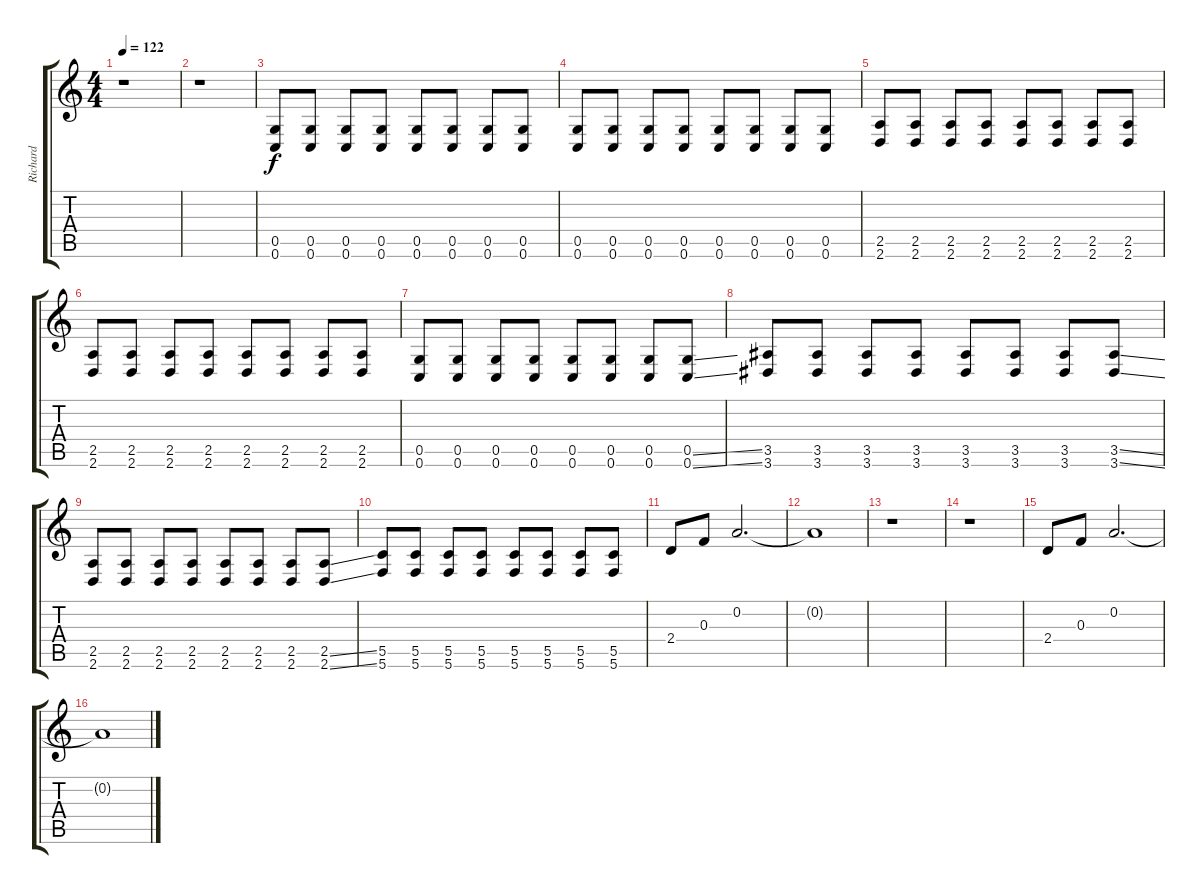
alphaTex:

\track ("Richard " "Richard ") {instrument distortionguitar}
\staff {score tabs}
\tuning (D4 A3 F3 C3 G2 C2) {hide}
\ts (4 4)
\tempo 122
\clef g2
\ks c
r.1{dy f} |
r.1 |
(0.5 0.6).8 (0.5 0.6).8 (0.5 0.6).8 (0.5 0.6).8 (0.5 0.6).8 (0.5 0.6).8 (0.5 0.6).8 (0.5 0.6).8 |
(0.5 0.6).8 (0.5 0.6).8 (0.5 0.6).8 (0.5 0.6).8 (0.5 0.6).8 (0.5 0.6).8 (0.5 0.6).8 (0.5 0.6).8 |
(2.5 2.6).8 (2.5 2.6).8 (2.5 2.6).8 (2.5 2.6).8 (2.5 2.6).8 (2.5 2.6).8 (2.5 2.6).8 (2.5 2.6).8 |
(2.5 2.6).8 (2.5 2.6).8 (2.5 2.6).8 (2.5 2.6).8 (2.5 2.6).8 (2.5 2.6).8 (2.5 2.6).8 (2.5 2.6).8 |
(0.5 0.6).8 (0.5 0.6).8 (0.5 0.6).8 (0.5 0.6).8 (0.5 0.6).8 (0.5 0.6).8 (0.5 0.6).8 (0.5{ss} 0.6{ss}).8 |
(3.5 3.6).8 (3.5 3.6).8 (3.5 3.6).8 (3.5 3.6).8 (3.5 3.6).8 (3.5 3.6).8 (3.5 3.6).8 (3.5{ss} 3.6{ss}).8 |
(2.5 2.6).8 (2.5 2.6).8 (2.5 2.6).8 (2.5 2.6).8 (2.5 2.6).8 (2.5 2.6).8 (2.5 2.6).8 (2.5{ss} 2.6{ss}).8 |
(5.5 5.6).8 (5.5 5.6).8 (5.5 5.6).8 (5.5 5.6).8 (5.5 5.6).8 (5.5 5.6).8 (5.5 5.6).8 (5.5 5.6).8 |
2.4.8 0.3.8 0.2.2{d} |
0.2{t}.1 |
r.1 |
r.1 |
2.4.8 0.3.8 0.2.2{d} |
0.2{t}.1
